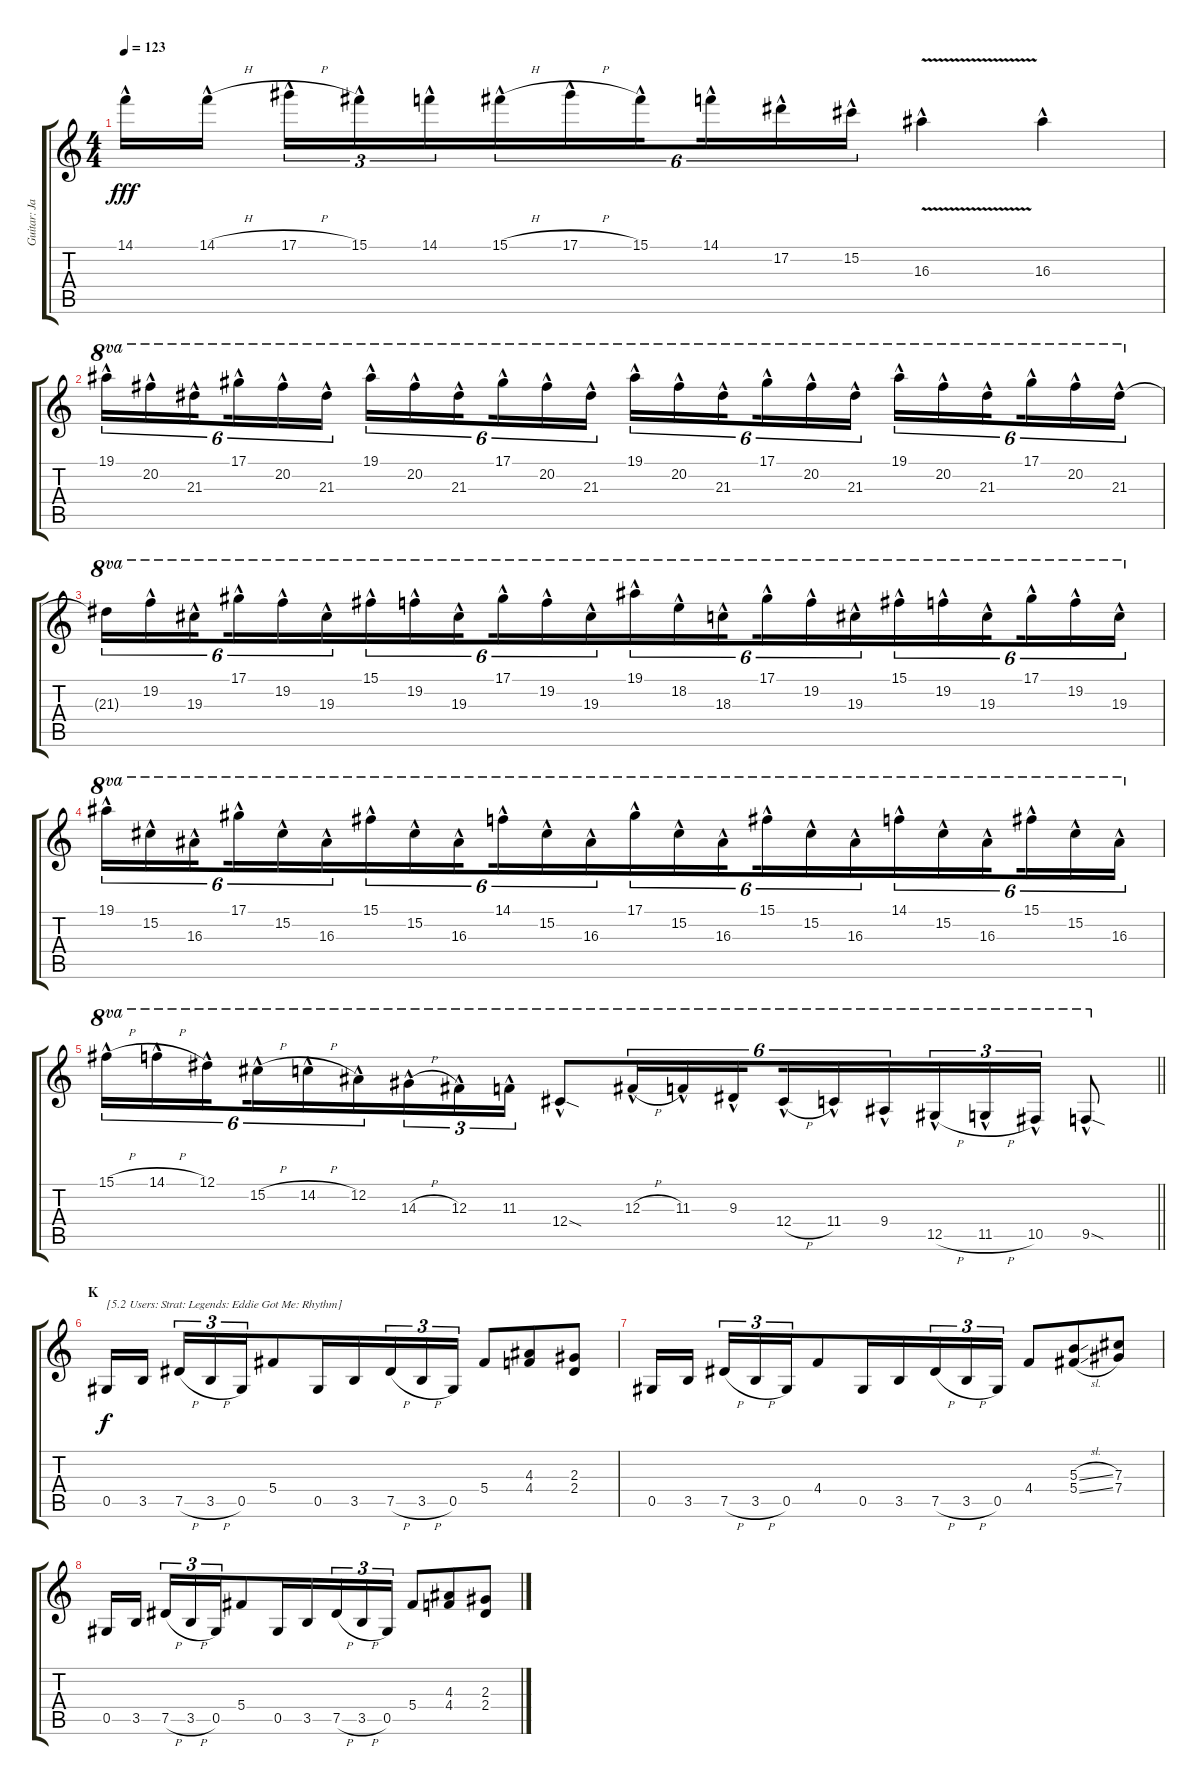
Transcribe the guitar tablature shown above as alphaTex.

\track ("Guitar: Jake" "Guitar: Ja") {instrument overdrivenguitar}
\staff {score tabs}
\tuning (Eb4 Bb3 Gb3 Db3 Ab2 Eb2) {hide}
\ts (4 4)
\tempo 123
\clef g2
\ks c
14.1{hac}.16{dy fff} 14.1{h hac}.16{beam splitsecondary} 17.1{h hac}.16{tu (3 2)} 15.1{hac}.16{tu (3 2)} 14.1{hac}.16{tu (3 2) beam merge} 15.1{h hac}.16{tu (6 4)} 17.1{h hac}.16{tu (6 4)} 15.1{hac}.16{tu (6 4) beam splitsecondary} 14.1{hac}.16{tu (6 4)} 17.2{hac}.16{tu (6 4)} 15.2{hac}.16{tu (6 4)} 16.3{v hac}.4 16.3{hac}.4 |
19.1{hac}.16{tu (6 4) ot 8va} 20.2{hac}.16{tu (6 4) ot 8va} 21.3{hac}.16{tu (6 4) ot 8va beam splitsecondary} 17.1{hac}.16{tu (6 4) ot 8va} 20.2{hac}.16{tu (6 4) ot 8va} 21.3{hac}.16{tu (6 4) ot 8va} 19.1{hac}.16{tu (6 4) ot 8va} 20.2{hac}.16{tu (6 4) ot 8va} 21.3{hac}.16{tu (6 4) ot 8va beam splitsecondary} 17.1{hac}.16{tu (6 4) ot 8va} 20.2{hac}.16{tu (6 4) ot 8va} 21.3{hac}.16{tu (6 4) ot 8va} 19.1{hac}.16{tu (6 4) ot 8va} 20.2{hac}.16{tu (6 4) ot 8va} 21.3{hac}.16{tu (6 4) ot 8va beam splitsecondary} 17.1{hac}.16{tu (6 4) ot 8va} 20.2{hac}.16{tu (6 4) ot 8va} 21.3{hac}.16{tu (6 4) ot 8va} 19.1{hac}.16{tu (6 4) ot 8va} 20.2{hac}.16{tu (6 4) ot 8va} 21.3{hac}.16{tu (6 4) ot 8va beam splitsecondary} 17.1{hac}.16{tu (6 4) ot 8va} 20.2{hac}.16{tu (6 4) ot 8va} 21.3{hac}.16{tu (6 4) ot 8va} |
21.3{t}.16{tu (6 4) ot 8va} 19.2{hac}.16{tu (6 4) ot 8va} 19.3{hac}.16{tu (6 4) ot 8va beam splitsecondary} 17.1{hac}.16{tu (6 4) ot 8va} 19.2{hac}.16{tu (6 4) ot 8va} 19.3{hac}.16{tu (6 4) ot 8va beam merge} 15.1{hac}.16{tu (6 4) ot 8va} 19.2{hac}.16{tu (6 4) ot 8va} 19.3{hac}.16{tu (6 4) ot 8va beam splitsecondary} 17.1{hac}.16{tu (6 4) ot 8va} 19.2{hac}.16{tu (6 4) ot 8va} 19.3{hac}.16{tu (6 4) ot 8va beam merge} 19.1{hac}.16{tu (6 4) ot 8va} 18.2{hac}.16{tu (6 4) ot 8va} 18.3{hac}.16{tu (6 4) ot 8va beam splitsecondary} 17.1{hac}.16{tu (6 4) ot 8va} 19.2{hac}.16{tu (6 4) ot 8va} 19.3{hac}.16{tu (6 4) ot 8va beam merge} 15.1{hac}.16{tu (6 4) ot 8va} 19.2{hac}.16{tu (6 4) ot 8va} 19.3{hac}.16{tu (6 4) ot 8va beam splitsecondary} 17.1{hac}.16{tu (6 4) ot 8va} 19.2{hac}.16{tu (6 4) ot 8va} 19.3{hac}.16{tu (6 4) ot 8va} |
19.1{hac}.16{tu (6 4) ot 8va} 15.2{hac}.16{tu (6 4) ot 8va} 16.3{hac}.16{tu (6 4) ot 8va beam splitsecondary} 17.1{hac}.16{tu (6 4) ot 8va} 15.2{hac}.16{tu (6 4) ot 8va} 16.3{hac}.16{tu (6 4) ot 8va beam merge} 15.1{hac}.16{tu (6 4) ot 8va} 15.2{hac}.16{tu (6 4) ot 8va} 16.3{hac}.16{tu (6 4) ot 8va beam splitsecondary} 14.1{hac}.16{tu (6 4) ot 8va} 15.2{hac}.16{tu (6 4) ot 8va} 16.3{hac}.16{tu (6 4) ot 8va beam merge} 17.1{hac}.16{tu (6 4) ot 8va} 15.2{hac}.16{tu (6 4) ot 8va} 16.3{hac}.16{tu (6 4) ot 8va beam splitsecondary} 15.1{hac}.16{tu (6 4) ot 8va} 15.2{hac}.16{tu (6 4) ot 8va} 16.3{hac}.16{tu (6 4) ot 8va beam merge} 14.1{hac}.16{tu (6 4) ot 8va} 15.2{hac}.16{tu (6 4) ot 8va} 16.3{hac}.16{tu (6 4) ot 8va beam splitsecondary} 15.1{hac}.16{tu (6 4) ot 8va} 15.2{hac}.16{tu (6 4) ot 8va} 16.3{hac}.16{tu (6 4) ot 8va} |
\barLineRight lightlight
15.1{h hac}.16{tu (6 4) ot 8va} 14.1{h hac}.16{tu (6 4) ot 8va} 12.1{hac}.16{tu (6 4) ot 8va beam splitsecondary} 15.2{h hac}.16{tu (6 4) ot 8va} 14.2{h hac}.16{tu (6 4) ot 8va} 12.2{hac}.16{tu (6 4) ot 8va beam merge} 14.3{h hac}.16{tu (3 2) ot 8va} 12.3{hac}.16{tu (3 2) ot 8va} 11.3{hac}.16{tu (3 2) ot 8va} 12.4{sod hac}.8{ot 8va beam merge} 12.3{h hac}.16{tu (6 4) ot 8va} 11.3{hac}.16{tu (6 4) ot 8va} 9.3{hac}.16{tu (6 4) ot 8va beam splitsecondary} 12.4{h hac}.16{tu (6 4) ot 8va} 11.4{hac}.16{tu (6 4) ot 8va} 9.4{hac}.16{tu (6 4) ot 8va beam merge} 12.5{h hac}.16{tu (3 2) ot 8va} 11.5{h hac}.16{tu (3 2) ot 8va} 10.5{hac}.16{tu (3 2) ot 8va} 9.5{sod hac}.8{ot 8va} |
\section ("" "K")
0.5.16{txt "[5.2 Users: Strat: Legends: Eddie Got Me: Rhythm]" dy f volume 16 instrument overdrivenguitar} 3.5.16{beam splitsecondary} 7.5{h}.16{tu (3 2)} 3.5{h}.16{tu (3 2)} 0.5.16{tu (3 2) beam merge} 5.4.8 0.5.16 3.5.16{beam merge} 7.5{h}.16{tu (3 2)} 3.5{h}.16{tu (3 2)} 0.5.16{tu (3 2)} 5.4.8{beam merge} (4.3 4.4).8 (2.3 2.4).8 |
0.5.16 3.5.16{beam splitsecondary} 7.5{h}.16{tu (3 2)} 3.5{h}.16{tu (3 2)} 0.5.16{tu (3 2) beam merge} 4.4.8 0.5.16 3.5.16{beam merge} 7.5{h}.16{tu (3 2)} 3.5{h}.16{tu (3 2)} 0.5.16{tu (3 2)} 4.4.8{beam merge} (5.3{sl} 5.4{sl}).8 (7.3 7.4).8 |
0.5.16 3.5.16{beam splitsecondary} 7.5{h}.16{tu (3 2)} 3.5{h}.16{tu (3 2)} 0.5.16{tu (3 2) beam merge} 5.4.8 0.5.16 3.5.16{beam merge} 7.5{h}.16{tu (3 2)} 3.5{h}.16{tu (3 2)} 0.5.16{tu (3 2)} 5.4.8{beam merge} (4.3 4.4).8 (2.3 2.4).8
